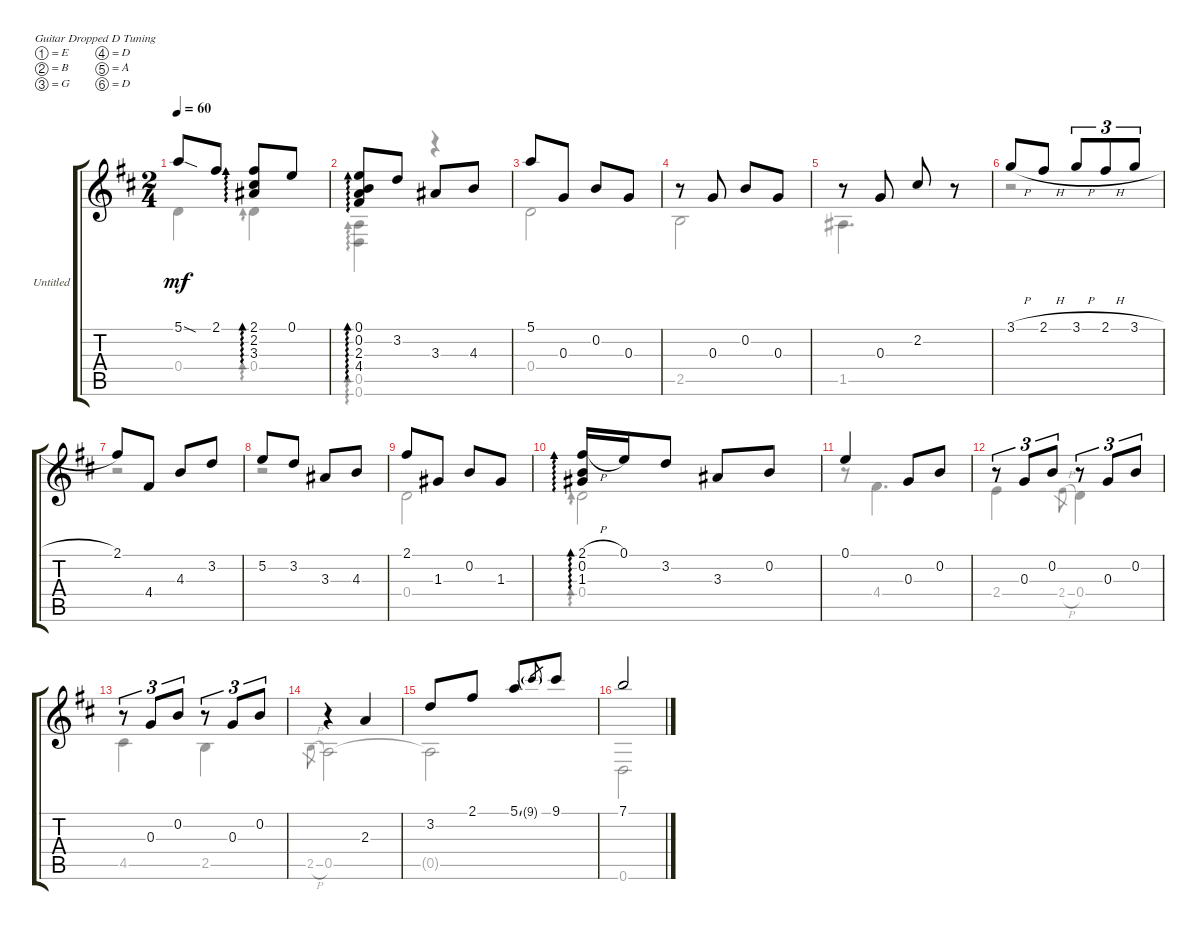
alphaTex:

\bracketExtendMode groupsimilarinstruments
\firstSystemTrackNameOrientation horizontal
\otherSystemsTrackNameOrientation horizontal
\track ("Untitled" "Untitled") {instrument acousticguitarnylon}
\staff {score tabs}
\tuning (E4 B3 G3 D3 A2 D2)
\voice
\ts (2 4)
\tempo 60
\clef g2
\ks d
5.1{sod}.8{dy mf} 2.1.8 (2.1 2.2 3.3).8{ad 0} 0.1.8 |
(0.1 0.2 2.3 4.4).8{ad 0} 3.2.8 3.3.8 4.3.8 |
5.1.8 0.3.8 0.2.8 0.3.8 |
r.8 0.3.8 0.2.8 0.3.8 |
r.8 0.3.8 2.2.8 r.8 |
3.1{h}.8 2.1{h}.8 3.1{h}.8{tu (3 2)} 2.1{h}.8{tu (3 2)} 3.1{h}.8{tu (3 2)} |
2.1.8 4.4.8 4.3.8 3.2.8 |
5.2.8 3.2.8 3.3.8 4.3.8 |
2.1.8 1.3.8 0.2.8 1.3.8 |
(2.1{h} 0.2 1.3).16{ad 0} 0.1.16 3.2.8 3.3.8 0.2.8 |
0.1.4 0.3.8 0.2.8 |
r.8{tu (3 2)} 0.3.8{tu (3 2)} 0.2.8{tu (3 2)} r.8{tu (3 2)} 0.3.8{tu (3 2)} 0.2.8{tu (3 2)} |
r.8{tu (3 2)} 0.3.8{tu (3 2)} 0.2.8{tu (3 2)} r.8{tu (3 2)} 0.3.8{tu (3 2)} 0.2.8{tu (3 2)} |
r.4 2.3.4 |
3.2.8 2.1.8 5.1{ss}.8 9.1{g}.8{gr} 9.1.8 |
7.1.2
\voice
\clef g2
\ottava regular
\simile none
\ks d
0.4{t}.4{dy mf} 0.4.4{ad 0} |
(0.5 0.6).4{ad 0} r.4 |
0.4.2 |
2.5.2 |
1.5.4{d} r.8 |
r.2 |
r.2 |
r.2 |
0.4.2 |
0.4.2{ad 0} |
r.8 4.4.4{d} |
2.4.4 2.4{h}.8{gr} 0.4.4 |
4.5.4 2.5.4 |
2.5{h}.8{gr} 0.5.2 |
0.5{t}.2 |
0.6.2
